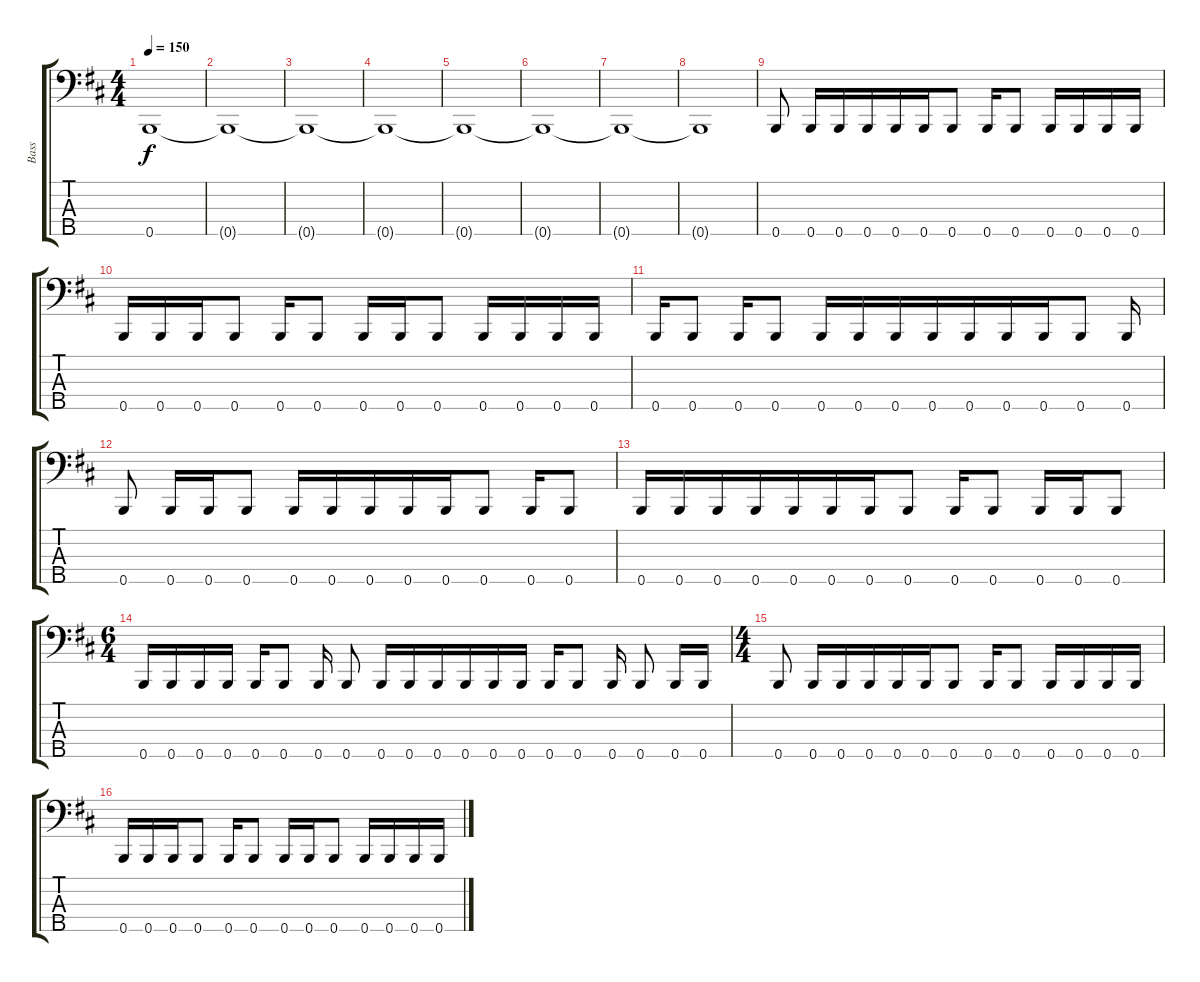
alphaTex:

\track ("Bass" "Bass") {instrument electricbasspick}
\staff {score tabs}
\tuning (G2 D2 A1 E1 B0) {hide}
\ts (4 4)
\tempo 150
\clef f4
\ks bminor
0.5.1{dy f volume 14} |
0.5{t}.1 |
0.5{t}.1 |
0.5{t}.1 |
0.5{t}.1{volume 13} |
0.5{t}.1 |
0.5{t}.1 |
0.5{t}.1 |
0.5.8{volume 16 beam split} 0.5.16 0.5.16{beam merge} 0.5.16 0.5.16 0.5.16 0.5.8 0.5.16 0.5.8 0.5.16 0.5.16 0.5.16 0.5.16 |
0.5.16 0.5.16 0.5.16 0.5.8 0.5.16 0.5.8 0.5.16 0.5.16 0.5.8 0.5.16 0.5.16 0.5.16 0.5.16 |
0.5.16 0.5.8{beam split} 0.5.16{beam merge} 0.5.8{beam split} 0.5.16 0.5.16{beam merge} 0.5.16 0.5.16 0.5.16 0.5.16{beam merge} 0.5.16 0.5.8{beam split} 0.5.16 |
0.5.8{beam split} 0.5.16 0.5.16{beam merge} 0.5.8{beam split} 0.5.16 0.5.16{beam merge} 0.5.16 0.5.16 0.5.16 0.5.8 0.5.16 0.5.8 |
0.5.16 0.5.16 0.5.16 0.5.16{beam merge} 0.5.16 0.5.16 0.5.16 0.5.8 0.5.16 0.5.8 0.5.16 0.5.16 0.5.8 |
\ts (6 4)
0.5.16 0.5.16 0.5.16 0.5.16 0.5.16 0.5.8{beam split} 0.5.16 0.5.8{beam split} 0.5.16 0.5.16{beam merge} 0.5.16 0.5.16 0.5.16 0.5.16 0.5.16 0.5.8{beam split} 0.5.16 0.5.8{beam split} 0.5.16 0.5.16 |
\ts (4 4)
0.5.8{beam split} 0.5.16 0.5.16{beam merge} 0.5.16 0.5.16 0.5.16 0.5.8 0.5.16 0.5.8 0.5.16 0.5.16 0.5.16 0.5.16 |
0.5.16 0.5.16 0.5.16 0.5.8 0.5.16 0.5.8 0.5.16 0.5.16 0.5.8 0.5.16 0.5.16 0.5.16 0.5.16
